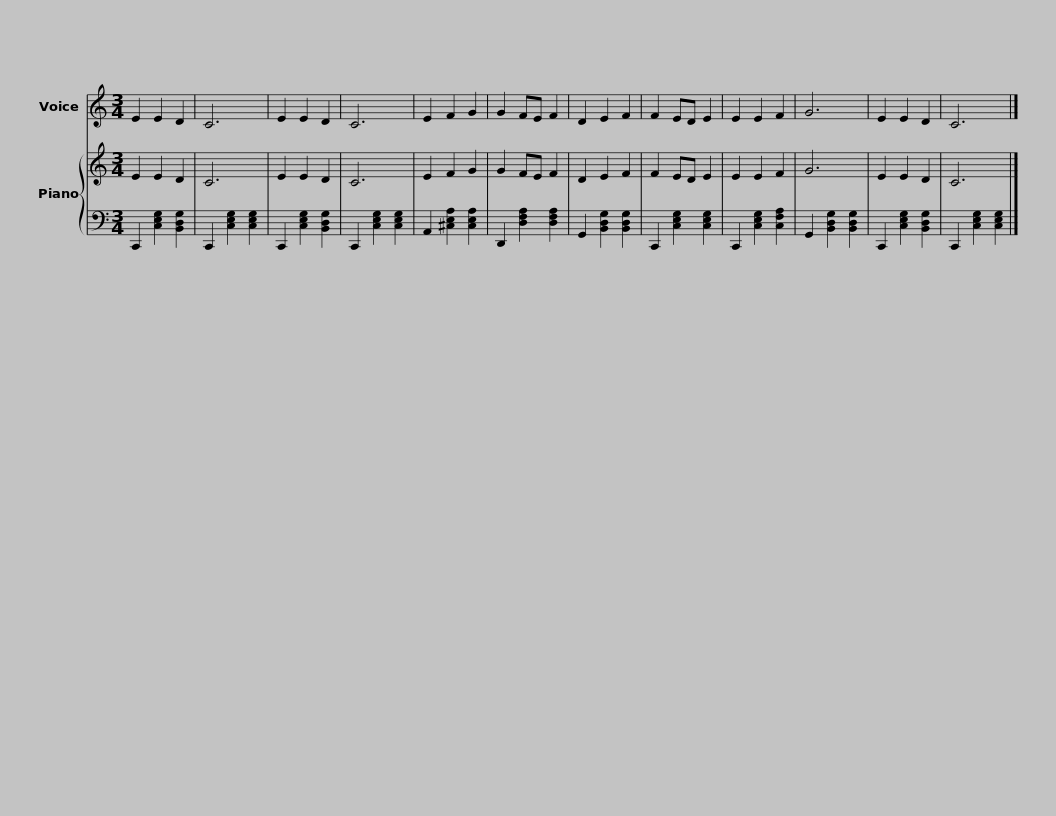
X:1
%%score 1 { 2 | 3 }
L:1/8
M:3/4
I:linebreak $
K:C
V:1 treble
V:2 treble
V:3 bass
V:1
 E2 E2 D2 | C6 | E2 E2 D2 | C6 |$ E2 F2 G2 | %5
 G2 FE F2 | D2 E2 F2 | F2 ED E2 |$ E2 E2 F2 | G6 | %10
 E2 E2 D2 | C6 |] %12
V:2
 E2 E2 D2 | C6 | E2 E2 D2 | C6 |$ E2 F2 G2 | %5
 G2 FE F2 | D2 E2 F2 | F2 ED E2 |$ E2 E2 F2 | G6 | %10
 E2 E2 D2 | C6 |] %12
V:3
 C,,2 [C,E,G,]2 [B,,D,G,]2 | C,,2 [C,E,G,]2 [C,E,G,]2 | C,,2 [C,E,G,]2 [B,,D,G,]2 | C,,2 [C,E,G,]2 [C,E,G,]2 |$ A,,2 [^C,E,A,]2 [C,E,A,]2 | %5
 D,,2 [D,F,A,]2 [D,F,A,]2 | G,,2 [B,,D,G,]2 [B,,D,G,]2 | C,,2 [C,E,G,]2 [C,E,G,]2 |$ C,,2 [C,E,G,]2 [C,F,A,]2 | G,,2 [B,,D,G,]2 [B,,D,G,]2 | %10
 C,,2 [C,E,G,]2 [B,,D,G,]2 | C,,2 [C,E,G,]2 [C,E,G,]2 |] %12
